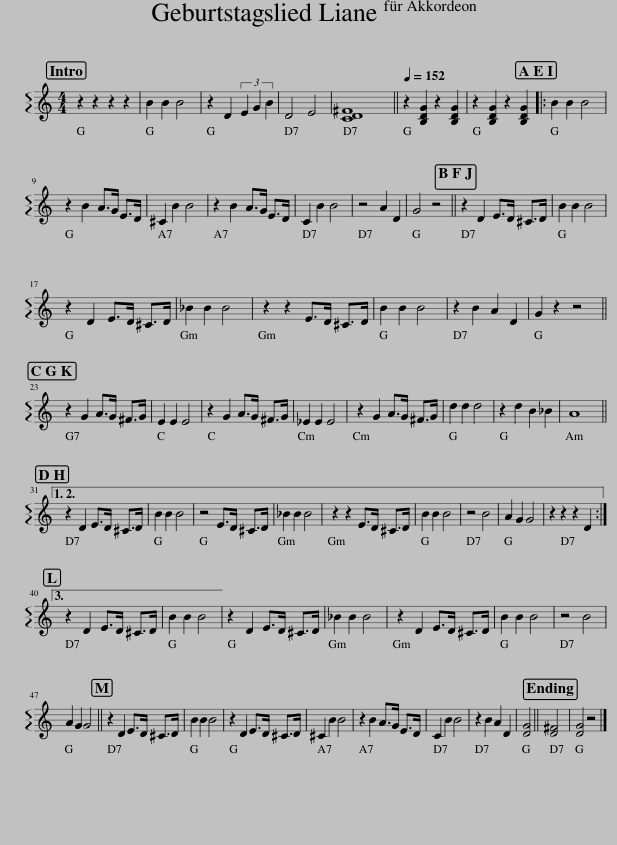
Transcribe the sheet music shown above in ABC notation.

X:1
L:1/8
M:4/4
I:linebreak $
K:C
V:1 treble
V:1
 z2 z2 z2 z2 | B2 B2 B4 | z2 D2 (3E2 G2 B2 | D4 E4 | [CD^F]8 || %5
[Q:1/4=152] z2 [B,DG]2 z2 [B,DG]2 | z2 [B,DG]2 z2 [B,DG]2 |: B2 B2 B4 |$ z2 B2 A>G E>D | ^C2 B2 B4 | %10
 z2 B2 A>G E>D | C2 B2 B4 | z4 A2 D2 | G4 z4 || z2 D2 E>D ^C>D | %15
 B2 B2 B4 |$ z2 D2 E>D ^C>D | _B2 B2 B4 | z2 z2 E>D ^C>D | B2 B2 B4 | %20
 z2 B2 A2 D2 | G2 z2 z4 ||$ z2 G2 A>G ^F>G | E2 E2 E4 | z2 G2 A>G ^F>G | %25
 _E2 E2 E4 | z2 G2 A>G ^F>G | d2 d2 d4 | z2 d2 B2 _B2 | A8 ||1$ %30
 z2 D2 E>D ^C>D | B2 B2 B4 | z4 E>D ^C>D | _B2 B2 B4 | z2 z2 E>D ^C>D | %35
 B2 B2 B4 | z4 B4 | A2 G2 G4 | z2 z2 z2 D2 :|2$ z2 D2 E>D ^C>D | %40
 B2 B2 B4 || z2 D2 E>D ^C>D | _B2 B2 B4 | z2 D2 E>D ^C>D | B2 B2 B4 | %45
 z4 B4 |$ A2 G2 G4 || z2 D2 E>D ^C>D | B2 B2 B4 | z2 D2 E>D ^C>D | %50
 ^C2 B2 B4 | z2 B2 A>G E>D | C2 B2 B4 | z2 B2 A2 D2 | [DG]4 [D^F]4 | %55
 [DG]4 z4 |] %56
